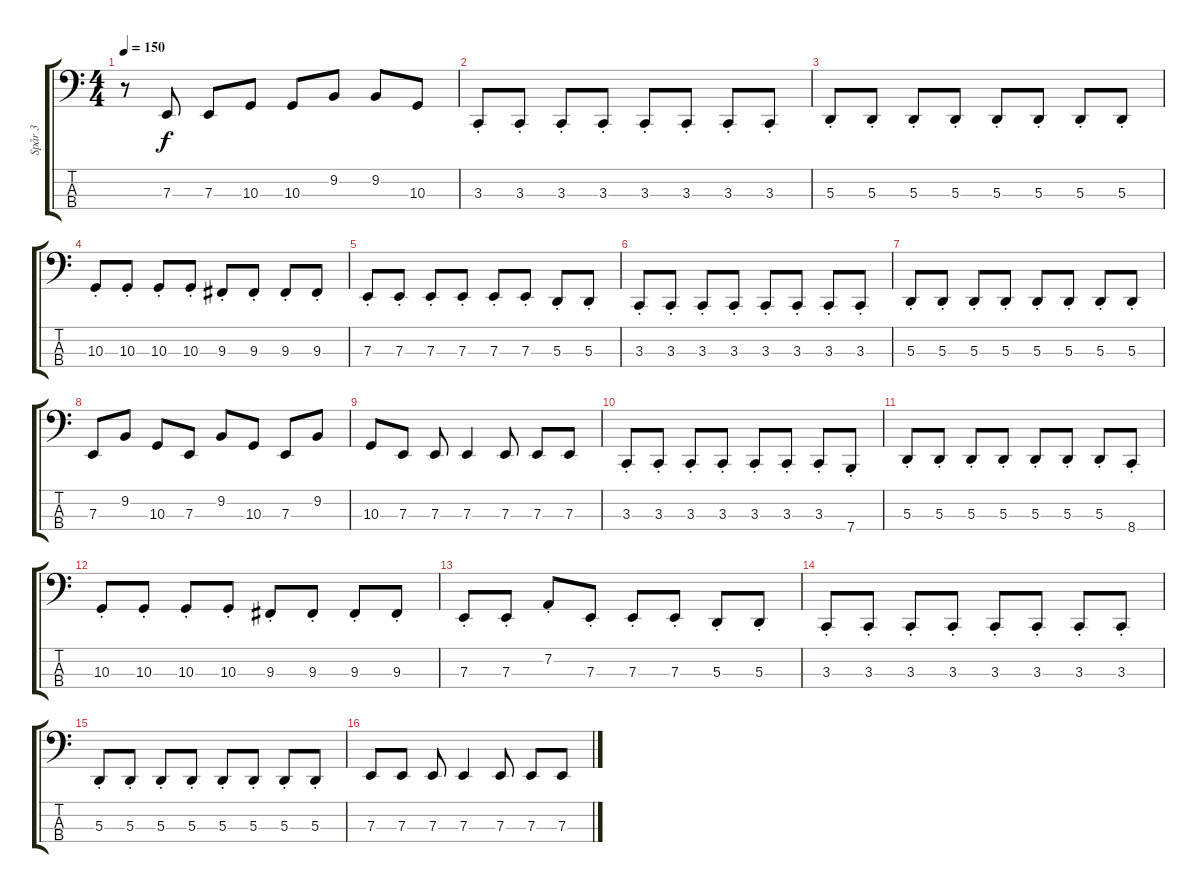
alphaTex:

\track ("Spår 3" "Spår 3") {instrument lead8bassandlead}
\staff {score tabs}
\tuning (G2 D2 A1 E1) {hide}
\ts (4 4)
\tempo 150
\clef f4
\ks c
r.8{dy f} 7.3.8 7.3.8 10.3.8 10.3.8 9.2.8 9.2.8 10.3.8 |
3.3{st}.8 3.3{st}.8 3.3{st}.8 3.3{st}.8 3.3{st}.8 3.3{st}.8 3.3{st}.8 3.3{st}.8 |
5.3{st}.8 5.3{st}.8 5.3{st}.8 5.3{st}.8 5.3{st}.8 5.3{st}.8 5.3{st}.8 5.3{st}.8 |
10.3{st}.8 10.3{st}.8 10.3{st}.8 10.3{st}.8 9.3{st}.8 9.3{st}.8 9.3{st}.8 9.3{st}.8 |
7.3{st}.8 7.3{st}.8 7.3{st}.8 7.3{st}.8 7.3{st}.8 7.3{st}.8 5.3{st}.8 5.3{st}.8 |
3.3{st}.8 3.3{st}.8 3.3{st}.8 3.3{st}.8 3.3{st}.8 3.3{st}.8 3.3{st}.8 3.3{st}.8 |
5.3{st}.8 5.3{st}.8 5.3{st}.8 5.3{st}.8 5.3{st}.8 5.3{st}.8 5.3{st}.8 5.3{st}.8 |
7.3.8 9.2.8 10.3.8 7.3.8 9.2.8 10.3.8 7.3.8 9.2.8 |
10.3.8 7.3.8 7.3.8 7.3.4 7.3.8 7.3.8 7.3.8 |
3.3{st}.8 3.3{st}.8 3.3{st}.8 3.3{st}.8 3.3{st}.8 3.3{st}.8 3.3{st}.8 7.4{st}.8 |
5.3{st}.8 5.3{st}.8 5.3{st}.8 5.3{st}.8 5.3{st}.8 5.3{st}.8 5.3{st}.8 8.4{st}.8 |
10.3{st}.8 10.3{st}.8 10.3{st}.8 10.3{st}.8 9.3{st}.8 9.3{st}.8 9.3{st}.8 9.3{st}.8 |
7.3{st}.8 7.3{st}.8 7.2{st}.8 7.3{st}.8 7.3{st}.8 7.3{st}.8 5.3{st}.8 5.3{st}.8 |
3.3{st}.8 3.3{st}.8 3.3{st}.8 3.3{st}.8 3.3{st}.8 3.3{st}.8 3.3{st}.8 3.3{st}.8 |
5.3{st}.8 5.3{st}.8 5.3{st}.8 5.3{st}.8 5.3{st}.8 5.3{st}.8 5.3{st}.8 5.3{st}.8 |
7.3.8 7.3.8 7.3.8 7.3.4 7.3.8 7.3.8 7.3.8
